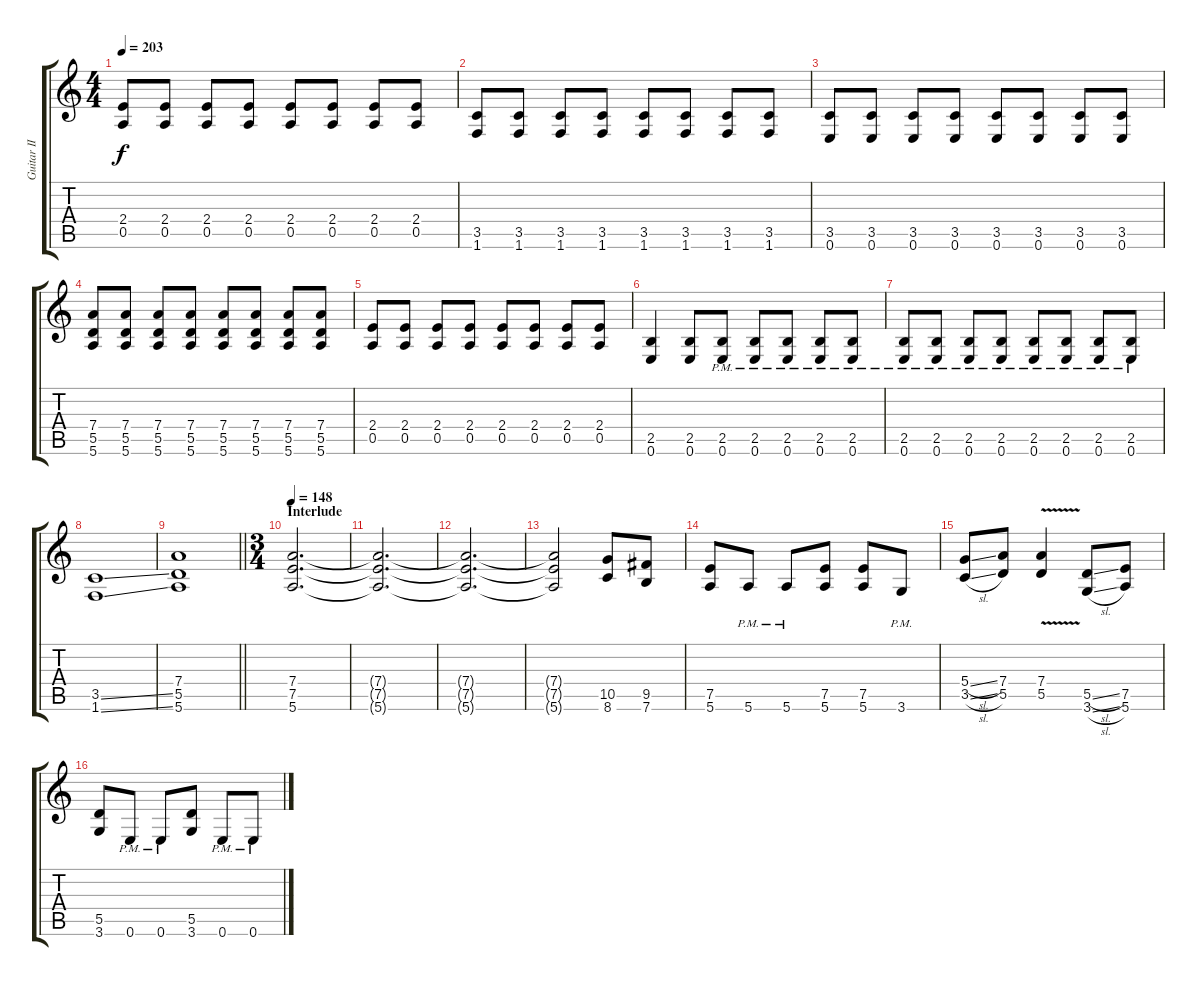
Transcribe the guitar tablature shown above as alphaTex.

\track ("Guitar II" "Guitar II") {instrument overdrivenguitar}
\staff {score tabs}
\tuning (E4 B3 G3 D3 A2 E2) {hide}
\ts (4 4)
\tempo 203
\clef g2
\ks c
(2.4 0.5).8{dy f} (2.4 0.5).8 (2.4 0.5).8 (2.4 0.5).8 (2.4 0.5).8 (2.4 0.5).8 (2.4 0.5).8 (2.4 0.5).8 |
(3.5 1.6).8 (3.5 1.6).8 (3.5 1.6).8 (3.5 1.6).8 (3.5 1.6).8 (3.5 1.6).8 (3.5 1.6).8 (3.5 1.6).8 |
(3.5 0.6).8 (3.5 0.6).8 (3.5 0.6).8 (3.5 0.6).8 (3.5 0.6).8 (3.5 0.6).8 (3.5 0.6).8 (3.5 0.6).8 |
(7.4 5.5 5.6).8 (7.4 5.5 5.6).8 (7.4 5.5 5.6).8 (7.4 5.5 5.6).8 (7.4 5.5 5.6).8 (7.4 5.5 5.6).8 (7.4 5.5 5.6).8 (7.4 5.5 5.6).8 |
(2.4 0.5).8 (2.4 0.5).8 (2.4 0.5).8 (2.4 0.5).8 (2.4 0.5).8 (2.4 0.5).8 (2.4 0.5).8 (2.4 0.5).8 |
(2.5 0.6).4 (2.5 0.6).8 (2.5{pm} 0.6{pm}).8 (2.5{pm} 0.6{pm}).8 (2.5{pm} 0.6{pm}).8 (2.5{pm} 0.6{pm}).8 (2.5{pm} 0.6{pm}).8 |
(2.5{pm} 0.6{pm}).8 (2.5{pm} 0.6{pm}).8 (2.5{pm} 0.6{pm}).8 (2.5{pm} 0.6{pm}).8 (2.5{pm} 0.6{pm}).8 (2.5{pm} 0.6{pm}).8 (2.5{pm} 0.6{pm}).8 (2.5{pm} 0.6{pm}).8 |
(3.5{ss} 1.6{ss}).1 |
\barLineRight lightlight
(7.4 5.5 5.6).1 |
\ts (3 4)
\section ("" "Interlude")
\tempo 148
(7.4 7.5 5.6).2{d} |
(7.4{t} 7.5{t} 5.6{t}).2{d} |
(7.4{t} 7.5{t} 5.6{t}).2{d} |
(7.4{t} 7.5{t} 5.6{t}).2 (10.5 8.6).8 (9.5 7.6).8 |
(7.5 5.6).8 5.6{pm}.8 5.6{pm}.8 (7.5 5.6).8 (7.5 5.6).8 3.6{pm}.8 |
(5.4{sl} 3.5{sl}).8 (7.4 5.5).8 (7.4{v} 5.5{v}).4 (5.5{sl} 3.6{sl}).8 (7.5 5.6).8 |
(5.5 3.6).8 0.6{pm}.8 0.6{pm}.8 (5.5 3.6).8 0.6{pm}.8 0.6{pm}.8
